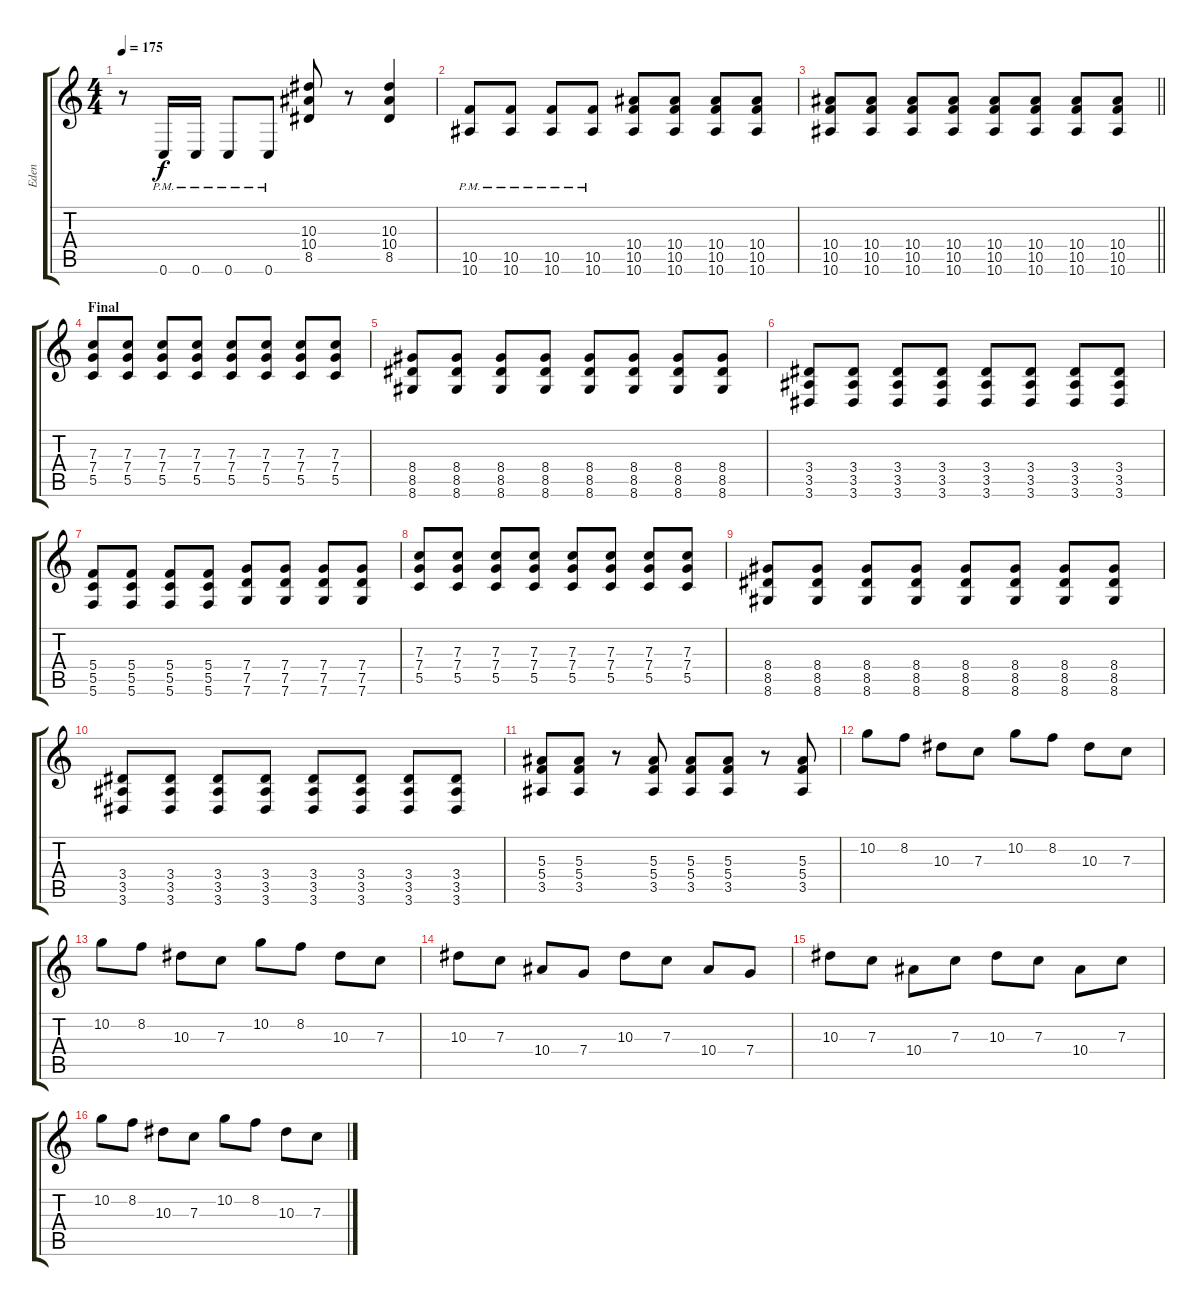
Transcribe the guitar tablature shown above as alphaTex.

\track ("Eden" "Eden") {instrument distortionguitar}
\staff {score tabs}
\tuning (D4 A3 F3 C3 G2 C2) {hide}
\ts (4 4)
\tempo 175
\clef g2
\ks c
r.8{dy f} 0.6{pm}.16 0.6{pm}.16 0.6{pm}.8 0.6{pm}.8 (10.3 10.4 8.5).8 r.8 (10.3 10.4 8.5).4 |
(10.5{pm} 10.6{pm}).8 (10.5{pm} 10.6{pm}).8 (10.5{pm} 10.6{pm}).8 (10.5{pm} 10.6{pm}).8 (10.4 10.5 10.6).8 (10.4 10.5 10.6).8 (10.4 10.5 10.6).8 (10.4 10.5 10.6).8 |
\barLineRight lightlight
(10.4 10.5 10.6).8 (10.4 10.5 10.6).8 (10.4 10.5 10.6).8 (10.4 10.5 10.6).8 (10.4 10.5 10.6).8 (10.4 10.5 10.6).8 (10.4 10.5 10.6).8 (10.4 10.5 10.6).8 |
\section ("" "Final")
(7.3 7.4 5.5).8 (7.3 7.4 5.5).8 (7.3 7.4 5.5).8 (7.3 7.4 5.5).8 (7.3 7.4 5.5).8 (7.3 7.4 5.5).8 (7.3 7.4 5.5).8 (7.3 7.4 5.5).8 |
(8.4 8.5 8.6).8 (8.4 8.5 8.6).8 (8.4 8.5 8.6).8 (8.4 8.5 8.6).8 (8.4 8.5 8.6).8 (8.4 8.5 8.6).8 (8.4 8.5 8.6).8 (8.4 8.5 8.6).8 |
(3.4 3.5 3.6).8 (3.4 3.5 3.6).8 (3.4 3.5 3.6).8 (3.4 3.5 3.6).8 (3.4 3.5 3.6).8 (3.4 3.5 3.6).8 (3.4 3.5 3.6).8 (3.4 3.5 3.6).8 |
(5.4 5.5 5.6).8 (5.4 5.5 5.6).8 (5.4 5.5 5.6).8 (5.4 5.5 5.6).8 (7.4 7.5 7.6).8 (7.4 7.5 7.6).8 (7.4 7.5 7.6).8 (7.4 7.5 7.6).8 |
(7.3 7.4 5.5).8 (7.3 7.4 5.5).8 (7.3 7.4 5.5).8 (7.3 7.4 5.5).8 (7.3 7.4 5.5).8 (7.3 7.4 5.5).8 (7.3 7.4 5.5).8 (7.3 7.4 5.5).8 |
(8.4 8.5 8.6).8 (8.4 8.5 8.6).8 (8.4 8.5 8.6).8 (8.4 8.5 8.6).8 (8.4 8.5 8.6).8 (8.4 8.5 8.6).8 (8.4 8.5 8.6).8 (8.4 8.5 8.6).8 |
(3.4 3.5 3.6).8 (3.4 3.5 3.6).8 (3.4 3.5 3.6).8 (3.4 3.5 3.6).8 (3.4 3.5 3.6).8 (3.4 3.5 3.6).8 (3.4 3.5 3.6).8 (3.4 3.5 3.6).8 |
(5.3 5.4 3.5).8 (5.3 5.4 3.5).8 r.8 (5.3 5.4 3.5).8 (5.3 5.4 3.5).8 (5.3 5.4 3.5).8 r.8 (5.3 5.4 3.5).8 |
10.2.8 8.2.8 10.3.8 7.3.8 10.2.8 8.2.8 10.3.8 7.3.8 |
10.2.8 8.2.8 10.3.8 7.3.8 10.2.8 8.2.8 10.3.8 7.3.8 |
10.3.8 7.3.8 10.4.8 7.4.8 10.3.8 7.3.8 10.4.8 7.4.8 |
10.3.8 7.3.8 10.4.8 7.3.8 10.3.8 7.3.8 10.4.8 7.3.8 |
10.2.8 8.2.8 10.3.8 7.3.8 10.2.8 8.2.8 10.3.8 7.3.8
